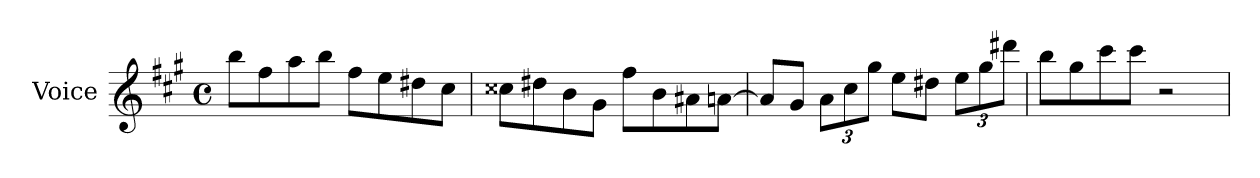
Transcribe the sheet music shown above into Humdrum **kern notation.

**kern
*part1
*staff1
*I"Voice
*I'Voice
*clefG2
*k[f#c#g#]
*M4/4
*met(c)
=1
8bb\L
8ff#\
8aa\
8bb\J
8ff#\L
8ee\
8dd#X\
8cc#\J
=2
8cc##X\L
8dd#X\
8b\
8g#\J
8ff#\L
8b\
8a#X\
[<8an\J
=3
8a/L]
8g#/J
12a\L
12cc#\
12gg#\J
8ee\L
8dd#X\J
12ee\L
12gg#\
12ddd#X\J
=4
8bb\L
8gg#\
8ccc#\
8ccc#\J
2rcc
=
*-
